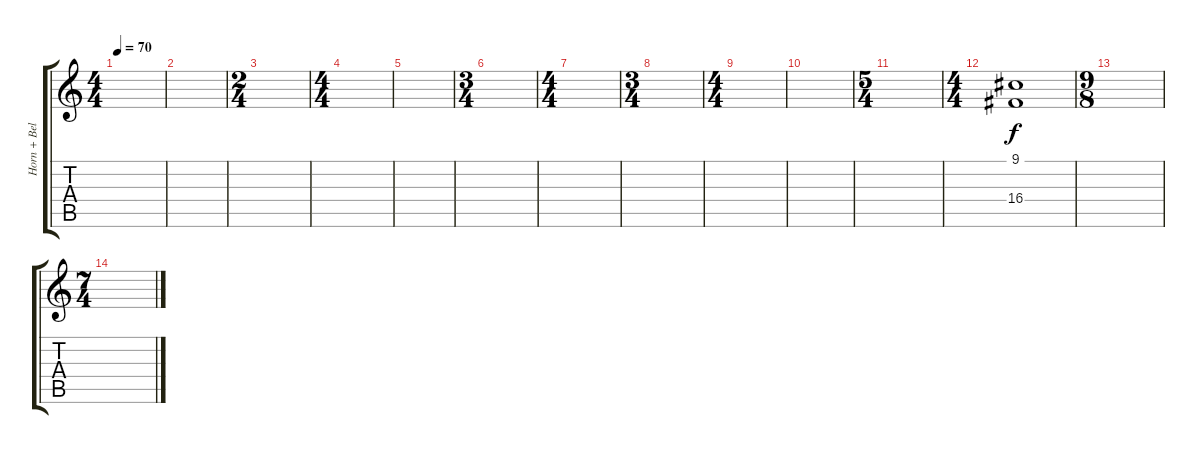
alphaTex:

\track ("Horn + Bells" "Horn + Bel") {instrument englishhorn}
\staff {score tabs}
\tuning (E4 B3 G3 D3 A2 E2) {hide}
\ts (4 4)
\tempo 70
\clef g2
\ks c
|
|
\ts (2 4)
|
\ts (4 4)
|
|
\ts (3 4)
|
\ts (4 4)
|
\ts (3 4)
|
\ts (4 4)
|
|
\ts (5 4)
|
\ts (4 4)
(9.1 16.4).1 |
\ts (9 8)
|
\ts (7 4)
